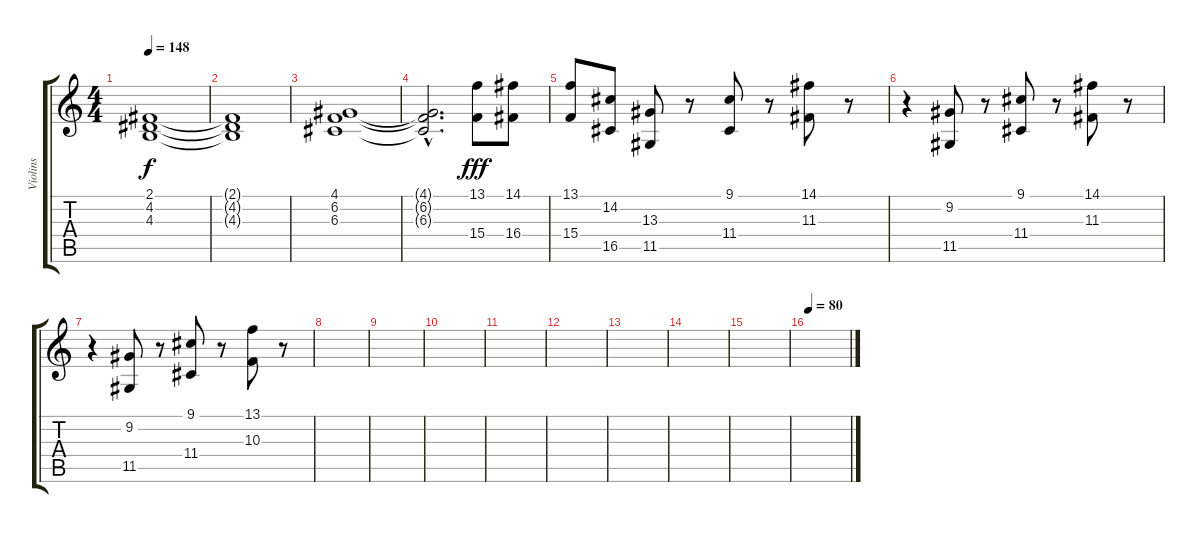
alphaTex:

\track ("Violins" "Violins") {instrument stringensemble1}
\staff {score tabs}
\tuning (E4 B3 G3 D3 A2 E2) {hide}
\ts (4 4)
\tempo 148
\clef g2
\ks c
(2.1 4.2 4.3).1{dy f} |
(2.1{t} 4.2{t} 4.3{t}).1 |
(4.1 6.2 6.3).1 |
(4.1{hac t} 6.2{hac t} 6.3{hac t}).2{d} (13.1 15.4).8{dy fff} (14.1 16.4).8 |
(13.1 15.4).8 (14.2 16.5).8 (13.3 11.5).8 r.8 (9.1 11.4).8 r.8 (14.1 11.3).8 r.8 |
r.4 (9.2 11.5).8 r.8 (9.1 11.4).8 r.8 (14.1 11.3).8 r.8 |
r.4 (9.2 11.5).8 r.8 (9.1 11.4).8 r.8 (13.1 10.3).8 r.8 |
|
|
|
|
|
|
|
|
\tempo 80
